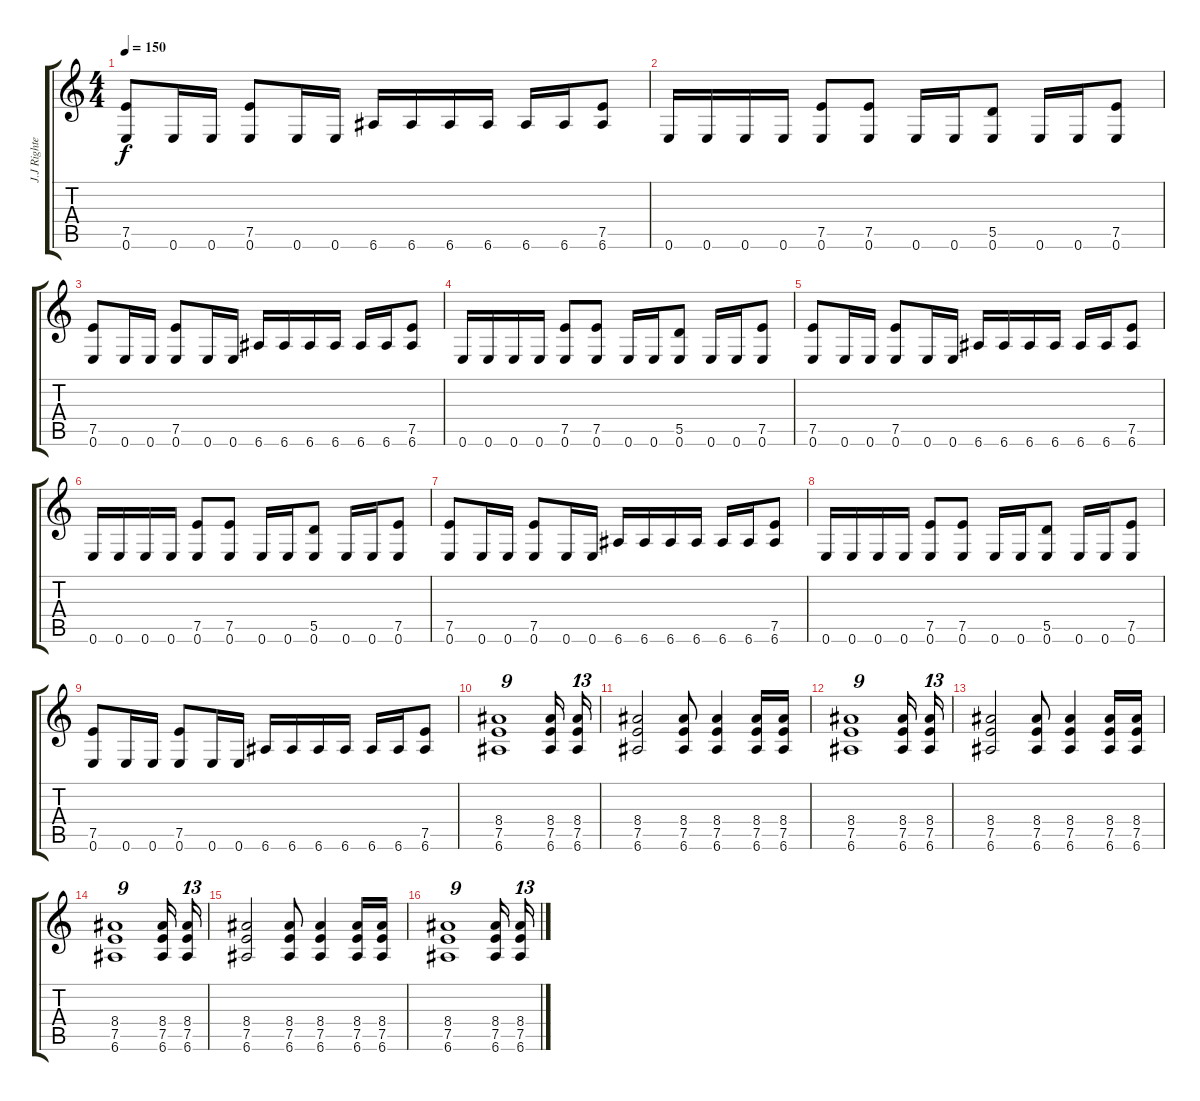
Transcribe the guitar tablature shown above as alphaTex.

\track ("J.J Righteous" "J.J Righte") {instrument distortionguitar}
\staff {score tabs}
\tuning (E4 B3 G3 D3 A2 E2) {hide}
\ts (4 4)
\tempo 150
\clef g2
\ks c
(7.5 0.6).8{dy f} 0.6.16 0.6.16 (7.5 0.6).8 0.6.16 0.6.16 6.6.16 6.6.16 6.6.16 6.6.16 6.6.16 6.6.16 (7.5 6.6).8 |
0.6.16 0.6.16 0.6.16 0.6.16 (7.5 0.6).8 (7.5 0.6).8 0.6.16 0.6.16 (5.5 0.6).8 0.6.16 0.6.16 (7.5 0.6).8 |
(7.5 0.6).8 0.6.16 0.6.16 (7.5 0.6).8 0.6.16 0.6.16 6.6.16 6.6.16 6.6.16 6.6.16 6.6.16 6.6.16 (7.5 6.6).8 |
0.6.16 0.6.16 0.6.16 0.6.16 (7.5 0.6).8 (7.5 0.6).8 0.6.16 0.6.16 (5.5 0.6).8 0.6.16 0.6.16 (7.5 0.6).8 |
(7.5 0.6).8 0.6.16 0.6.16 (7.5 0.6).8 0.6.16 0.6.16 6.6.16 6.6.16 6.6.16 6.6.16 6.6.16 6.6.16 (7.5 6.6).8 |
0.6.16 0.6.16 0.6.16 0.6.16 (7.5 0.6).8 (7.5 0.6).8 0.6.16 0.6.16 (5.5 0.6).8 0.6.16 0.6.16 (7.5 0.6).8 |
(7.5 0.6).8 0.6.16 0.6.16 (7.5 0.6).8 0.6.16 0.6.16 6.6.16 6.6.16 6.6.16 6.6.16 6.6.16 6.6.16 (7.5 6.6).8 |
0.6.16 0.6.16 0.6.16 0.6.16 (7.5 0.6).8 (7.5 0.6).8 0.6.16 0.6.16 (5.5 0.6).8 0.6.16 0.6.16 (7.5 0.6).8 |
(7.5 0.6).8 0.6.16 0.6.16 (7.5 0.6).8 0.6.16 0.6.16 6.6.16 6.6.16 6.6.16 6.6.16 6.6.16 6.6.16 (7.5 6.6).8 |
(8.4 7.5 6.6).1{tu (9 8)} (8.4 7.5 6.6).16 (8.4 7.5 6.6).16{tu (13 8)} |
(8.4 7.5 6.6).2 (8.4 7.5 6.6).8 (8.4 7.5 6.6).4 (8.4 7.5 6.6).16 (8.4 7.5 6.6).16 |
(8.4 7.5 6.6).1{tu (9 8)} (8.4 7.5 6.6).16 (8.4 7.5 6.6).16{tu (13 8)} |
(8.4 7.5 6.6).2 (8.4 7.5 6.6).8 (8.4 7.5 6.6).4 (8.4 7.5 6.6).16 (8.4 7.5 6.6).16 |
(8.4 7.5 6.6).1{tu (9 8)} (8.4 7.5 6.6).16 (8.4 7.5 6.6).16{tu (13 8)} |
(8.4 7.5 6.6).2 (8.4 7.5 6.6).8 (8.4 7.5 6.6).4 (8.4 7.5 6.6).16 (8.4 7.5 6.6).16 |
(8.4 7.5 6.6).1{tu (9 8)} (8.4 7.5 6.6).16 (8.4 7.5 6.6).16{tu (13 8)}
